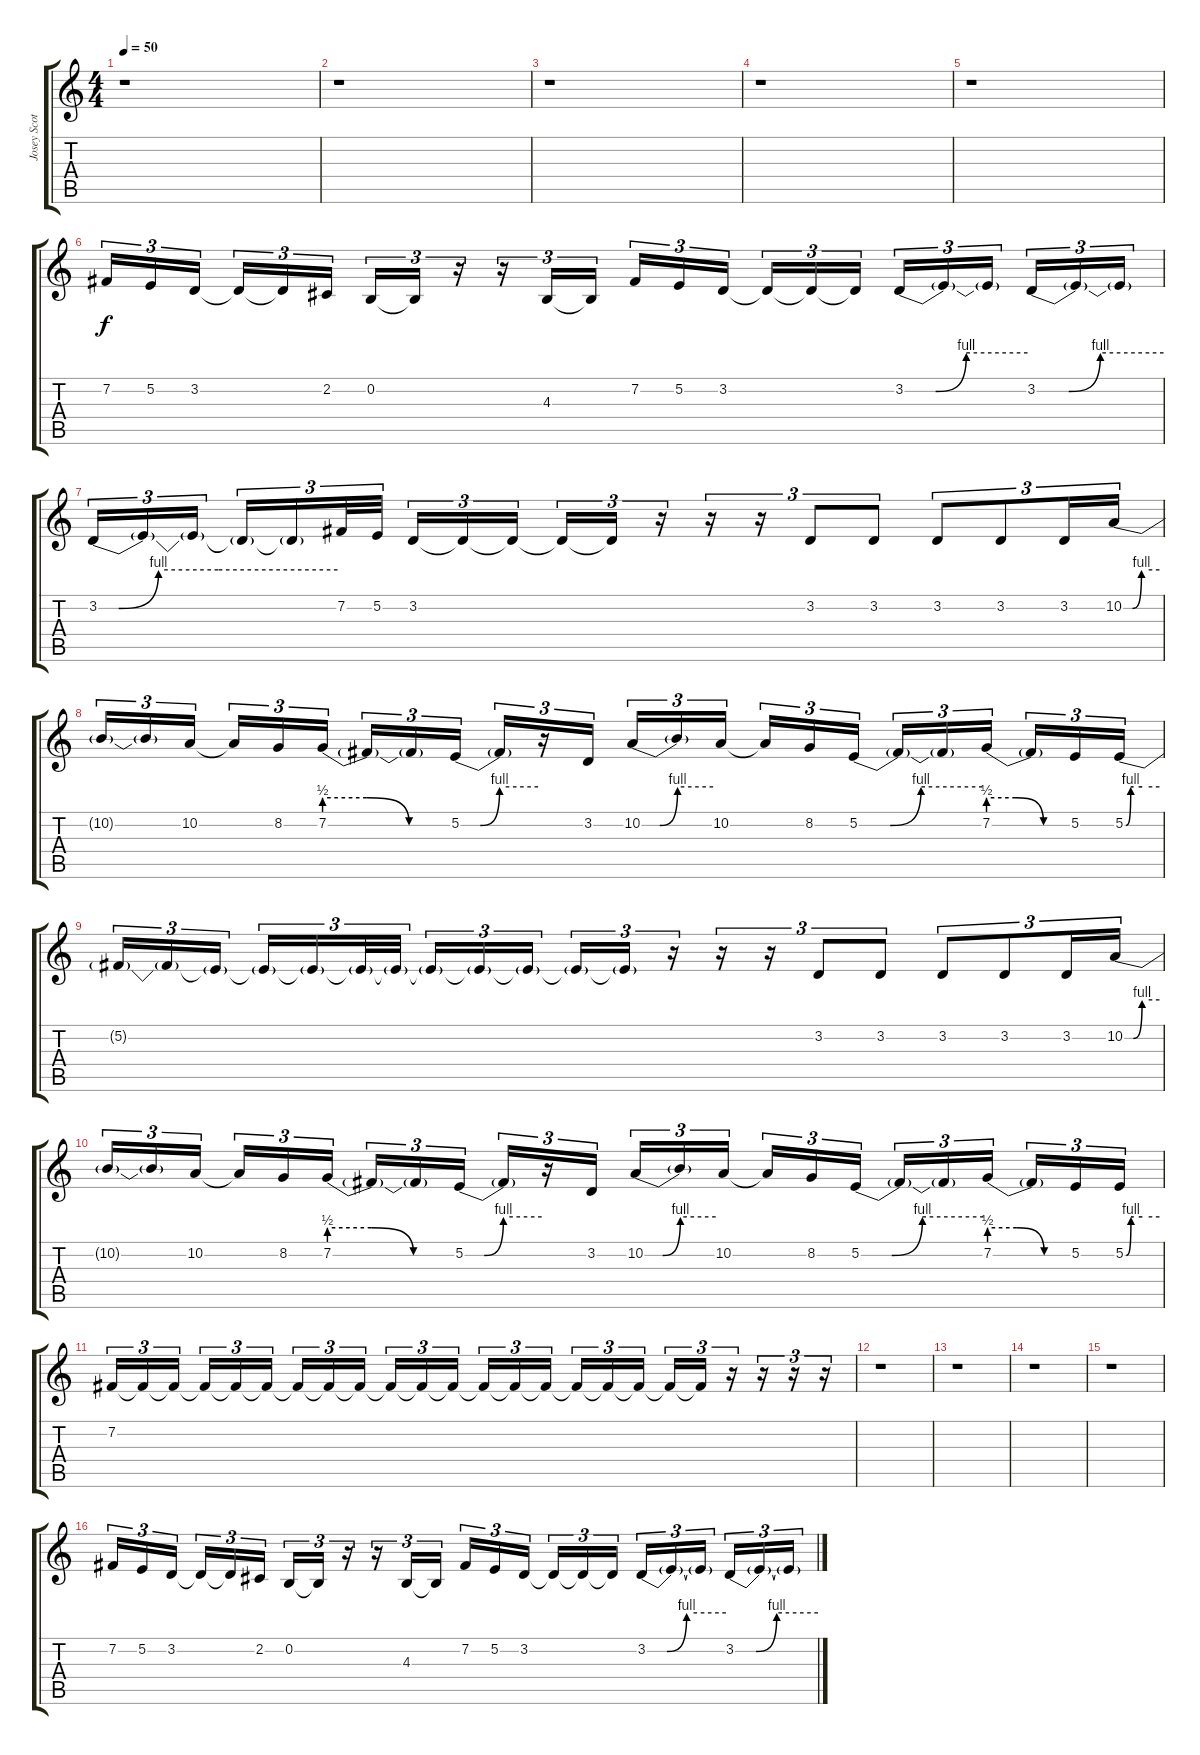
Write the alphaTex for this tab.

\track ("Josey Scott" "Josey Scot") {instrument lead1square}
\staff {score tabs}
\tuning (E4 B3 G3 D3 A2 E2) {hide}
\ts (4 4)
\tempo 50
\clef g2
\ks c
r.1{dy f instrument lead1square} |
r.1 |
r.1 |
r.1 |
r.1 |
7.2.16{tu (3 2)} 5.2.16{tu (3 2)} 3.2.16{tu (3 2)} 3.2{t}.16{tu (3 2)} 3.2{t}.16{tu (3 2)} 2.2.16{tu (3 2)} 0.2.16{tu (3 2)} 0.2{t}.16{tu (3 2)} r.16{tu (3 2)} r.16{tu (3 2)} 4.3.16{tu (3 2)} 4.3{t}.16{tu (3 2)} 7.2.16{tu (3 2)} 5.2.16{tu (3 2)} 3.2.16{tu (3 2)} 3.2{t}.16{tu (3 2)} 3.2{t}.16{tu (3 2)} 3.2{t}.16{tu (3 2)} 3.2{be (custom 0 0 15 0 30 4 60 4)}.16{tu (3 2)} 3.2{t}.16{tu (3 2)} 3.2{t}.16{tu (3 2)} 3.2{be (custom 0 0 15 0 30 4 60 4)}.16{tu (3 2)} 3.2{t}.16{tu (3 2)} 3.2{t}.16{tu (3 2)} |
3.2{be (custom 0 0 5 0 15 4 30 4 60 4)}.16{tu (3 2)} 3.2{t}.16{tu (3 2)} 3.2{t}.16{tu (3 2)} 3.2{t}.16{tu (3 2)} 3.2{t}.16{tu (3 2)} 7.2.32{tu (3 2)} 5.2.32{tu (3 2)} 3.2.16{tu (3 2)} 3.2{t}.16{tu (3 2)} 3.2{t}.16{tu (3 2)} 3.2{t}.16{tu (3 2)} 3.2{t}.16{tu (3 2)} r.16{tu (3 2)} r.16{tu (3 2)} r.16{tu (3 2)} 3.2.8{tu (3 2)} 3.2.8{tu (3 2)} 3.2.8{tu (3 2)} 3.2.8{tu (3 2)} 3.2.16{tu (3 2)} 10.2{be (custom 0 0 15 0 30 4 60 4)}.16{tu (3 2)} |
10.2{t}.16{tu (3 2)} 10.2{t}.16{tu (3 2)} 10.2.16{tu (3 2)} 10.2{t}.16{tu (3 2)} 8.2.16{tu (3 2)} 7.2{be (custom 0 2 20 2 40 0 60 0)}.16{tu (3 2)} 7.2{t}.16{tu (3 2)} 7.2{t}.16{tu (3 2)} 5.2{be (custom 0 0 15 0 30 4 60 4)}.16{tu (3 2)} 5.2{t}.16{tu (3 2)} r.16{tu (3 2)} 3.2.16{tu (3 2)} 10.2{be (custom 0 0 15 0 30 4 60 4)}.16{tu (3 2)} 10.2{t}.16{tu (3 2)} 10.2.16{tu (3 2)} 10.2{t}.16{tu (3 2)} 8.2.16{tu (3 2)} 5.2{be (custom 0 0 15 0 30 4 60 4)}.16{tu (3 2)} 5.2{t}.16{tu (3 2)} 5.2{t}.16{tu (3 2)} 7.2{be (custom 0 2 20 2 40 0 60 0)}.16{tu (3 2)} 7.2{t}.16{tu (3 2)} 5.2.16{tu (3 2)} 5.2{be (custom 0 0 2 0 10 4 15 4 30 4 60 4)}.16{tu (3 2)} |
5.2{t}.16{tu (3 2)} 5.2{t}.16{tu (3 2)} 5.2{t}.16{tu (3 2)} 5.2{t}.16{tu (3 2)} 5.2{t}.16{tu (3 2)} 5.2{t}.32{tu (3 2)} 5.2{t}.32{tu (3 2)} 5.2{t}.16{tu (3 2)} 5.2{t}.16{tu (3 2)} 5.2{t}.16{tu (3 2)} 5.2{t}.16{tu (3 2)} 5.2{t}.16{tu (3 2)} r.16{tu (3 2)} r.16{tu (3 2)} r.16{tu (3 2)} 3.2.8{tu (3 2)} 3.2.8{tu (3 2)} 3.2.8{tu (3 2)} 3.2.8{tu (3 2)} 3.2.16{tu (3 2)} 10.2{be (custom 0 0 15 0 30 4 60 4)}.16{tu (3 2)} |
10.2{t}.16{tu (3 2)} 10.2{t}.16{tu (3 2)} 10.2.16{tu (3 2)} 10.2{t}.16{tu (3 2)} 8.2.16{tu (3 2)} 7.2{be (custom 0 2 20 2 40 0 60 0)}.16{tu (3 2)} 7.2{t}.16{tu (3 2)} 7.2{t}.16{tu (3 2)} 5.2{be (custom 0 0 15 0 30 4 60 4)}.16{tu (3 2)} 5.2{t}.16{tu (3 2)} r.16{tu (3 2)} 3.2.16{tu (3 2)} 10.2{be (custom 0 0 15 0 30 4 60 4)}.16{tu (3 2)} 10.2{t}.16{tu (3 2)} 10.2.16{tu (3 2)} 10.2{t}.16{tu (3 2)} 8.2.16{tu (3 2)} 5.2{be (custom 0 0 15 0 30 4 60 4)}.16{tu (3 2)} 5.2{t}.16{tu (3 2)} 5.2{t}.16{tu (3 2)} 7.2{be (custom 0 2 20 2 40 0 60 0)}.16{tu (3 2)} 7.2{t}.16{tu (3 2)} 5.2.16{tu (3 2)} 5.2{be (custom 0 0 2 0 10 4 15 4 30 4 60 4)}.16{tu (3 2)} |
7.2.16{tu (3 2)} 7.2{t}.16{tu (3 2)} 7.2{t}.16{tu (3 2)} 7.2{t}.16{tu (3 2)} 7.2{t}.16{tu (3 2)} 7.2{t}.16{tu (3 2)} 7.2{t}.16{tu (3 2)} 7.2{t}.16{tu (3 2)} 7.2{t}.16{tu (3 2)} 7.2{t}.16{tu (3 2)} 7.2{t}.16{tu (3 2)} 7.2{t}.16{tu (3 2)} 7.2{t}.16{tu (3 2)} 7.2{t}.16{tu (3 2)} 7.2{t}.16{tu (3 2)} 7.2{t}.16{tu (3 2)} 7.2{t}.16{tu (3 2)} 7.2{t}.16{tu (3 2)} 7.2{t}.16{tu (3 2)} 7.2{t}.16{tu (3 2)} r.16{tu (3 2)} r.16{tu (3 2)} r.16{tu (3 2)} r.16{tu (3 2)} |
r.1 |
r.1 |
r.1 |
r.1 |
7.2.16{tu (3 2)} 5.2.16{tu (3 2)} 3.2.16{tu (3 2)} 3.2{t}.16{tu (3 2)} 3.2{t}.16{tu (3 2)} 2.2.16{tu (3 2)} 0.2.16{tu (3 2)} 0.2{t}.16{tu (3 2)} r.16{tu (3 2)} r.16{tu (3 2)} 4.3.16{tu (3 2)} 4.3{t}.16{tu (3 2)} 7.2.16{tu (3 2)} 5.2.16{tu (3 2)} 3.2.16{tu (3 2)} 3.2{t}.16{tu (3 2)} 3.2{t}.16{tu (3 2)} 3.2{t}.16{tu (3 2)} 3.2{be (custom 0 0 15 0 30 4 60 4)}.16{tu (3 2)} 3.2{t}.16{tu (3 2)} 3.2{t}.16{tu (3 2)} 3.2{be (custom 0 0 15 0 30 4 60 4)}.16{tu (3 2)} 3.2{t}.16{tu (3 2)} 3.2{t}.16{tu (3 2)}
